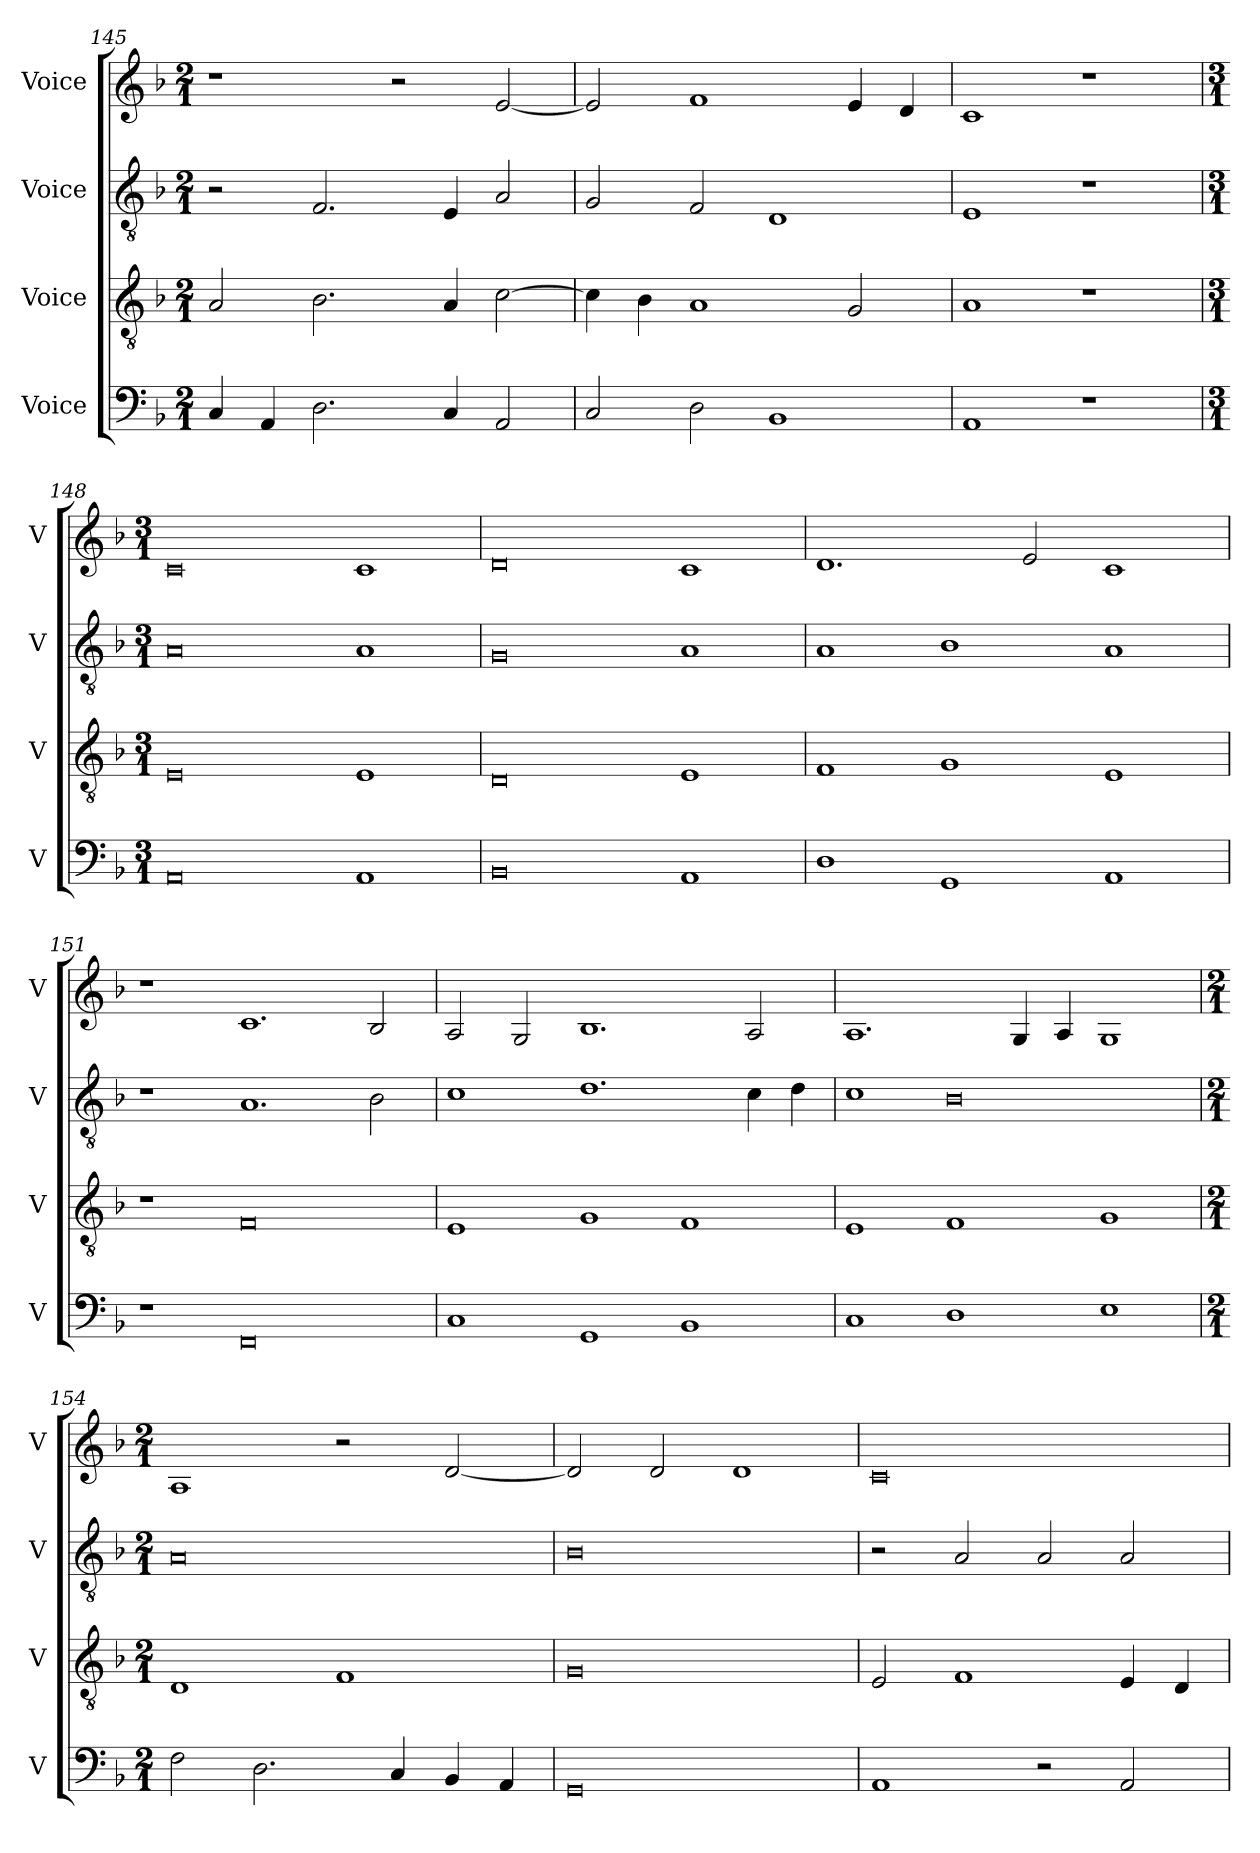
**kern	**kern	**kern	**kern
*part4	*part3	*part2	*part1
*staff4	*staff3	*staff2	*staff1
*I"Voice	*I"Voice	*I"Voice	*I"Voice
*I'V	*I'V	*I'V	*I'V
*clefF4	*clefGv2	*clefGv2	*clefG2
*k[b-]	*k[b-]	*k[b-]	*k[b-]
*M2/1	*M2/1	*M2/1	*M2/1
=145	=145	=145	=145
4C/	2A/	2r	1r
4AA/	.	.	.
2.D\	2.B-\	2.F/	.
.	.	.	2r
4C/	4A/	4E/	.
2AA/	[2c\	2A/	[2e/
!!LO:LB:g=z
=146	=146	=146	=146
2C/	4c\]	2G/	2e/]
.	4B-\	.	.
2D\	1A	2F/	1f
1BB-	.	1D	.
.	2G/	.	4e/
.	.	.	4d/
=147	=147	=147	=147
1AA	1A	1E	1c
1r	1r	1r	1r
=148	=148	=148	=148
*M3/1	*M3/1	*M3/1	*M3/1
0AA	0E	0A	0c
1AA	1E	1A	1c
=149	=149	=149	=149
0BB-	0D	0G	0d
1AA	1E	1A	1c
!!LO:LB:g=z
=150	=150	=150	=150
1D	1F	1A	1.d
1GG	1G	1B-	.
.	.	.	2e/
1AA	1E	1A	1c
=151	=151	=151	=151
1r	1r	1r	1r
0FF	0F	1.A	1.c
.	.	2B-\	2B-/
=152	=152	=152	=152
1C	1E	1c	2A/
.	.	.	2G/
1GG	1G	1.d	1.B-
1BB-	1F	.	.
.	.	4c\	2A/
.	.	4d\	.
!!LO:LB:g=z
=153	=153	=153	=153
1C	1E	1c	1.A
1D	1F	0B-	.
.	.	.	4G/
.	.	.	4A/
1E	1G	.	1G
=154	=154	=154	=154
*M2/1	*M2/1	*M2/1	*M2/1
2F\	1D	0A	1A
2.D\	.	.	.
.	1F	.	2r
4C/	.	.	.
4BB-/	.	.	[2d/
4AA/	.	.	.
=155	=155	=155	=155
0GG	0G	0B-	2d/]
.	.	.	2d/
.	.	.	1d
!!LO:PB:g=z
=156	=156	=156	=156
1AA	2E/	2r	0c
.	1F	2A/	.
2r	.	2A/	.
2AA/	4E/	2A/	.
.	4D/	.	.
=	=	=	=
*-	*-	*-	*-
